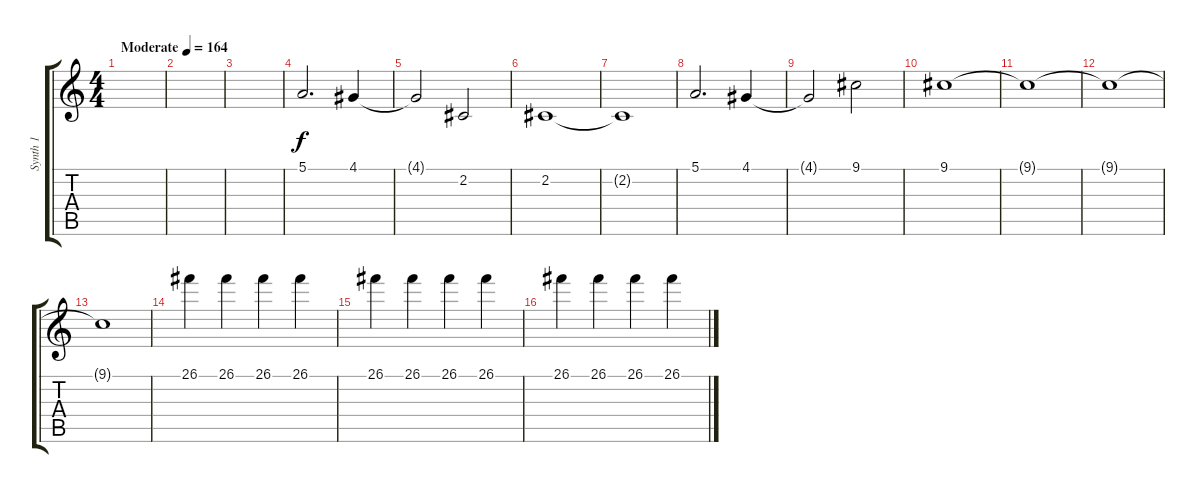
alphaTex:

\track ("Synth 1" "Synth 1") {instrument stringensemble1}
\staff {score tabs}
\tuning (E4 B3 G3 D3 A2 E2) {hide}
\ts (4 4)
\tempo (164 "Moderate")
\clef g2
\ks c
|
|
|
5.1.2{d} 4.1.4 |
4.1{t}.2 2.2.2 |
2.2.1 |
2.2{t}.1 |
5.1.2{d} 4.1.4 |
4.1{t}.2 9.1.2 |
9.1.1 |
9.1{t}.1 |
9.1{t}.1 |
9.1{t}.1 |
26.1.4{volume 8 instrument electricgrandpiano} 26.1.4 26.1.4 26.1.4 |
26.1.4 26.1.4 26.1.4 26.1.4 |
26.1.4 26.1.4 26.1.4 26.1.4
